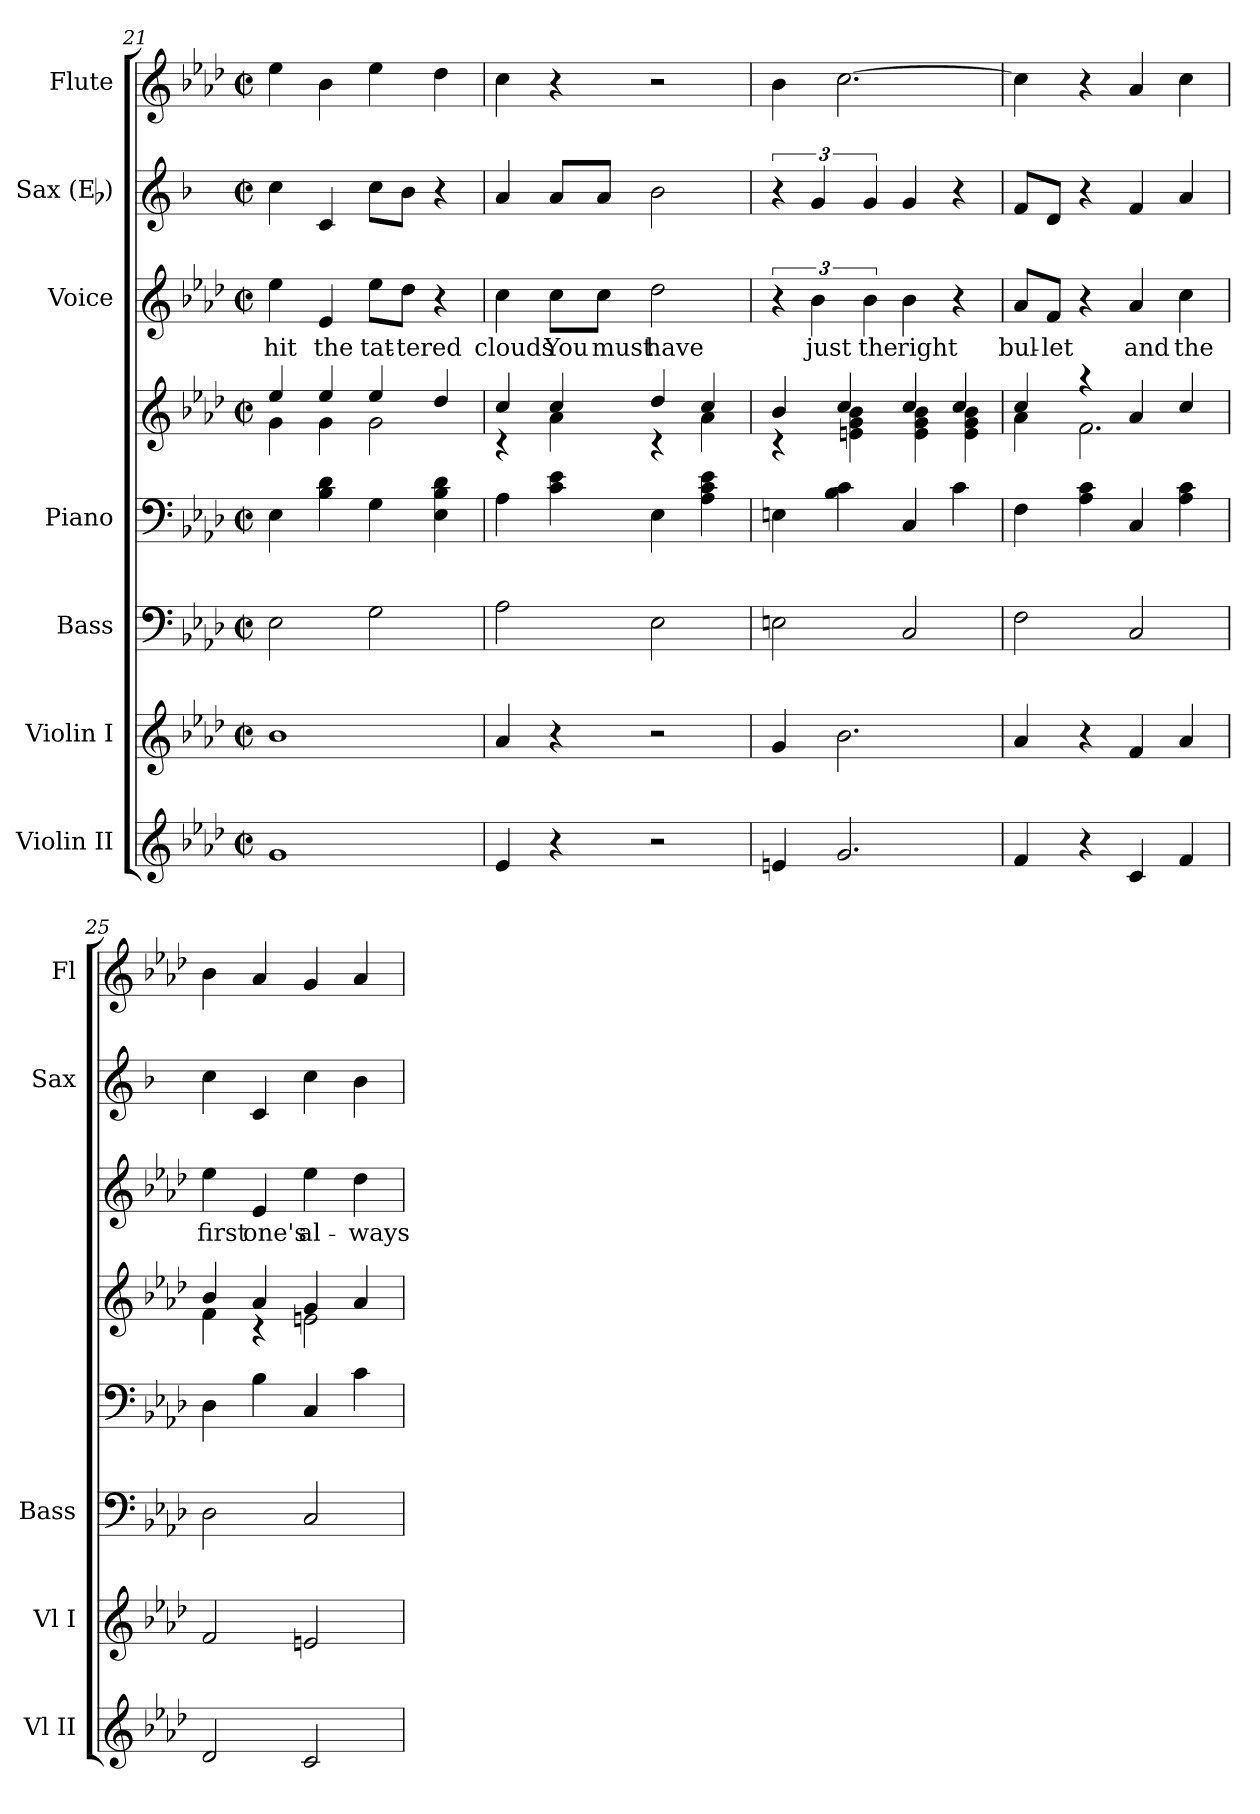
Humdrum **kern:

**kern	**kern	**kern	**kern	**kern	**kern	**text	**kern	**kern
*part7	*part6	*part5	*part4	*part4	*part3	*part3	*part2	*part1
*staff8	*staff7	*staff6	*staff5	*staff4	*staff3	*staff3	*staff2	*staff1
*I"Violin II	*I"Violin I	*I"Bass	*I"Piano	*	*I"Voice	*	*I"Sax (Eb)	*I"Flute
*I'Vl II	*I'Vl I	*I'Bass	*	*	*	*	*I'Sax	*I'Fl
*clefG2	*clefG2	*clefF4	*clefF4	*clefG2	*clefG2	*	*clefG2	*clefG2
*	*	*	*	*	*	*	*ITrd-2c-3	*
*k[b-e-a-d-]	*k[b-e-a-d-]	*k[b-e-a-d-]	*k[b-e-a-d-]	*k[b-e-a-d-]	*k[b-e-a-d-]	*	*k[b-e-a-d-]	*k[b-e-a-d-]
*f:	*f:	*f:	*f:	*f:	*f:	*	*f:	*f:
*M2/2	*M2/2	*M2/2	*M2/2	*M2/2	*M2/2	*	*M2/2	*M2/2
*met(c|)	*met(c|)	*met(c|)	*met(c|)	*met(c|)	*met(c|)	*	*met(c|)	*met(c|)
=21	=21	=21	=21	=21	=21	=21	=21	=21
*	*	*	*	*^	*	*	*	*
!	!	!	!	!	!	!	!LO:LY:b	!	!
1g	1b-	2E-\	4E-\	4ee-/	4g\	4ee-\	hit	4ee-\	4ee-\
!	!	!	!	!	!	!	!LO:LY:b	!	!
.	.	.	4B-\ 4d-\	4ee-/	4g\	4e-/	the	4e-/	4b-\
!	!	!	!	!	!	!	!LO:LY:b	!	!
.	.	2G\	4G\	4ee-/	2g\	8ee-\L	tat-	8ee-\L	4ee-\
!	!	!	!	!	!	!	!LO:LY:b	!	!
.	.	.	.	.	.	8dd-\J	-tered	8dd-\J	.
.	.	.	4E-\ 4B-\ 4d-\	4dd-/	.	4r	.	4r	4dd-\
=22	=22	=22	=22	=22	=22	=22	=22	=22	=22
!	!	!	!	!	!	!	!LO:LY:b	!	!
4e-/	4a-/	2A-\	4A-\	4cc/	4rc	4cc\	clouds	4cc/	4cc\
!	!	!	!	!	!	!	!LO:LY:b	!	!
4r	4r	.	4c\ 4e-\	4cc/	4a-\	8cc\L	You	8cc/L	4r
!	!	!	!	!	!	!	!LO:LY:b	!	!
.	.	.	.	.	.	8cc\J	must	8cc/J	.
!	!	!	!	!	!	!	!LO:LY:b	!	!
2r	2r	2E-\	4E-\	4dd-/	4rc	2dd-\	have	2dd-\	2r
.	.	.	4A-\ 4c\ 4e-\	4cc/	4a-\	.	.	.	.
=23	=23	=23	=23	=23	=23	=23	=23	=23	=23
4en/	4g/	2En\	4En\	4b-/	4rc	6r	.	6r	4b-\
!	!	!	!	!	!	!	!LO:LY:b	!	!
.	.	.	.	.	.	6b-\	just	6b-/	.
2.g/	2.b-\	.	4B-\ 4c\	4cc/	4en\ 4g\ 4b-\	.	.	.	[2.cc\
!	!	!	!	!	!	!	!LO:LY:b	!	!
.	.	.	.	.	.	6b-\	the	6b-/	.
!	!	!	!	!	!	!	!LO:LY:b	!	!
.	.	2C/	4C/	4cc/	4e\ 4g\ 4b-\	4b-\	right	4b-/	.
.	.	.	4c\	4cc/	4e\ 4g\ 4b-\	4r	.	4r	.
!!LO:LB:g=z
=24	=24	=24	=24	=24	=24	=24	=24	=24	=24
!	!	!	!	!	!	!	!LO:LY:b	!	!
4f/	4a-/	2F\	4F\	4cc/	4a-\	8a-/L	bul-	8a-/L	4cc\]
!	!	!	!	!	!	!	!LO:LY:b	!	!
.	.	.	.	.	.	8f/J	-let	8f/J	.
4r	4r	.	4A-\ 4c\	4raa	2.f\	4r	.	4r	4r
!	!	!	!	!	!	!	!LO:LY:b	!	!
4c/	4f/	2C/	4C/	4a-/	.	4a-/	and	4a-/	4a-/
!	!	!	!	!	!	!	!LO:LY:b	!	!
4f/	4a-/	.	4A-\ 4c\	4cc/	.	4cc\	the	4cc/	4cc\
=25	=25	=25	=25	=25	=25	=25	=25	=25	=25
!	!	!	!	!	!	!	!LO:LY:b	!	!
2d-/	2f/	2D-\	4D-\	4b-/	4f\	4ee-\	first	4ee-\	4b-\
!	!	!	!	!	!	!	!LO:LY:b	!	!
.	.	.	4B-\	4a-/	4rc	4e-/	one's	4e-/	4a-/
!	!	!	!	!	!	!	!LO:LY:b	!	!
2c/	2en/	2C/	4C/	4g/	2en\	4ee-\	al-	4ee-\	4g/
!	!	!	!	!	!	!	!LO:LY:b	!	!
.	.	.	4c\	4a-/	.	4dd-\	-ways	4dd-\	4a-/
*	*	*	*	*v	*v	*	*	*	*
=	=	=	=	=	=	=	=	=
*-	*-	*-	*-	*-	*-	*-	*-	*-
